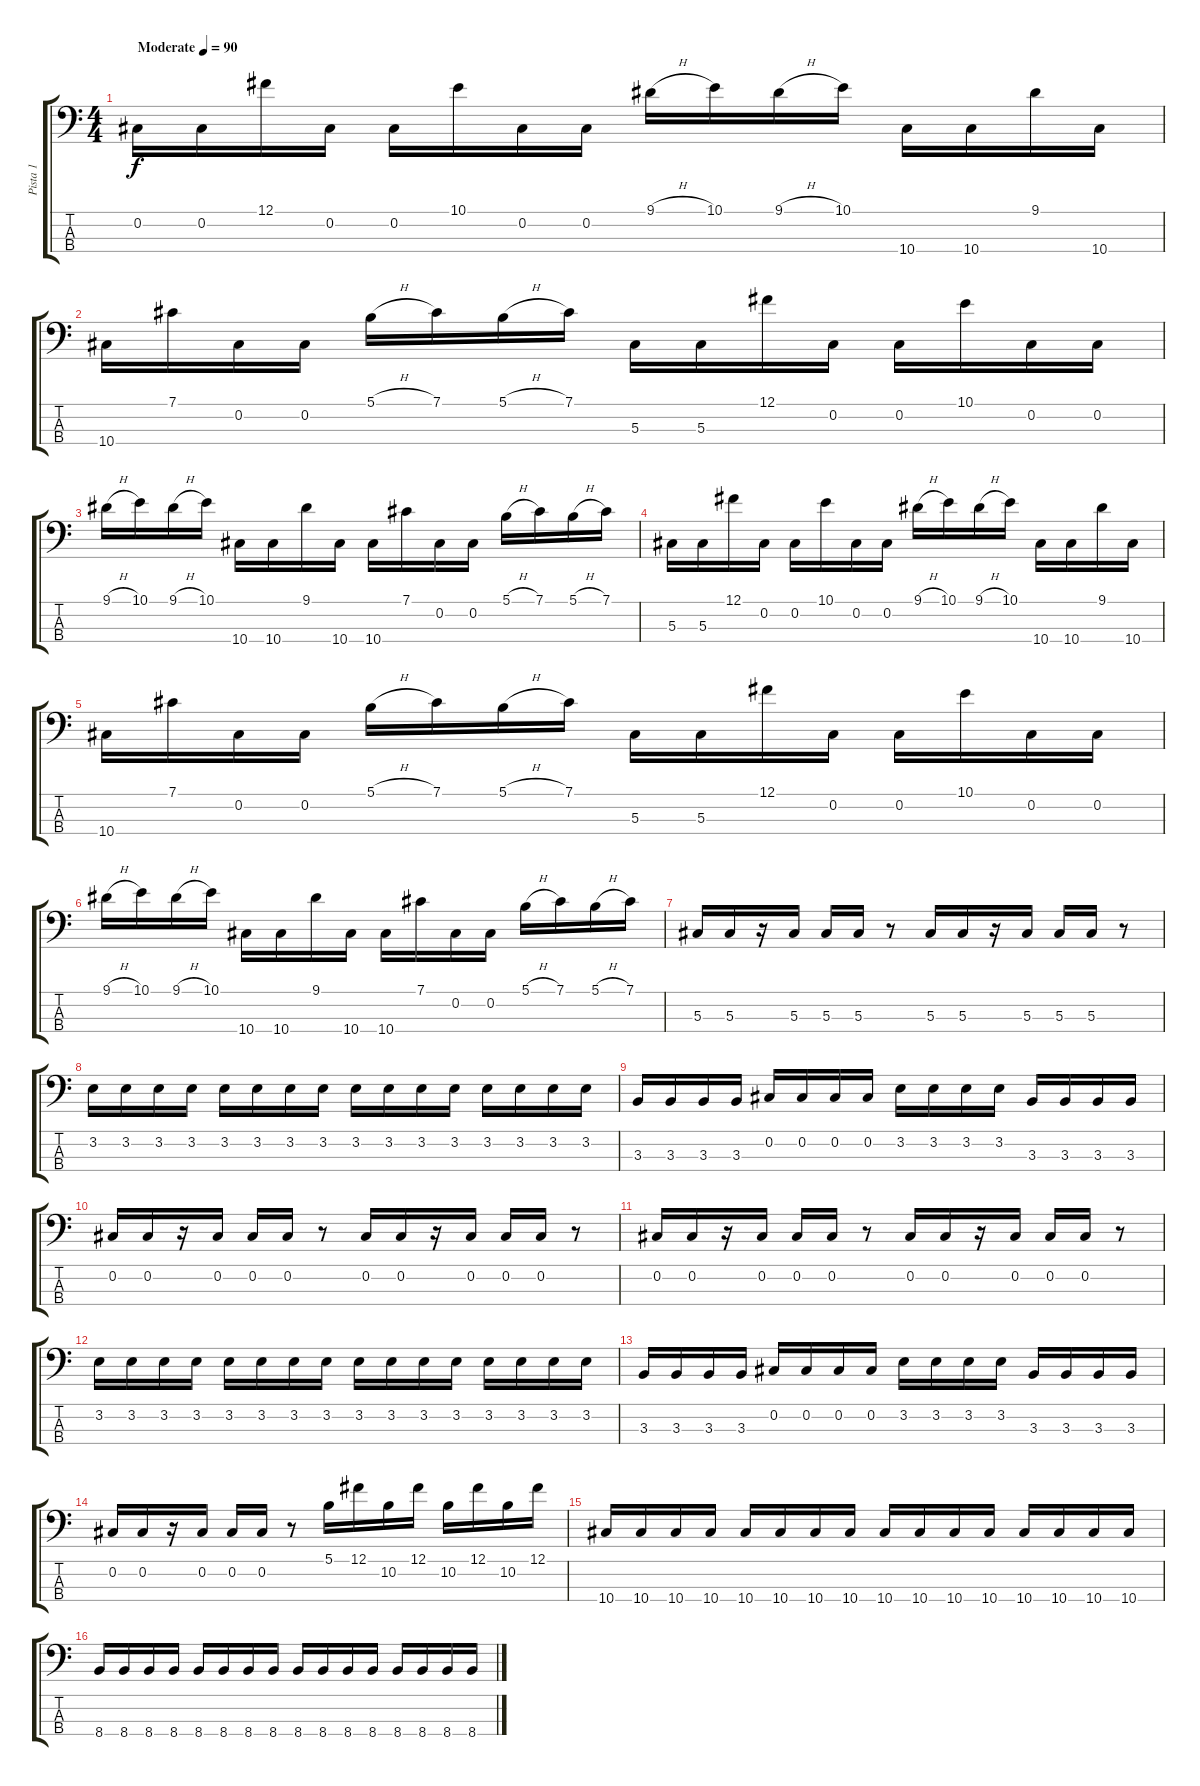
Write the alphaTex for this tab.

\track ("Pista 1" "Pista 1") {instrument electricbassfinger}
\staff {score tabs}
\tuning (Gb2 Db2 Ab1 Eb1) {hide}
\ts (4 4)
\tempo (90 "Moderate")
\clef f4
\ks c
0.2.16{dy f instrument electricbassfinger} 0.2.16 12.1.16 0.2.16 0.2.16 10.1.16 0.2.16 0.2.16 9.1{h}.16 10.1.16 9.1{h}.16 10.1.16 10.4.16 10.4.16 9.1.16 10.4.16 |
10.4.16 7.1.16 0.2.16 0.2.16 5.1{h}.16 7.1.16 5.1{h}.16 7.1.16 5.3.16 5.3.16 12.1.16 0.2.16 0.2.16 10.1.16 0.2.16 0.2.16 |
9.1{h}.16 10.1.16 9.1{h}.16 10.1.16 10.4.16 10.4.16 9.1.16 10.4.16 10.4.16 7.1.16 0.2.16 0.2.16 5.1{h}.16 7.1.16 5.1{h}.16 7.1.16 |
5.3.16 5.3.16 12.1.16 0.2.16 0.2.16 10.1.16 0.2.16 0.2.16 9.1{h}.16 10.1.16 9.1{h}.16 10.1.16 10.4.16 10.4.16 9.1.16 10.4.16 |
10.4.16 7.1.16 0.2.16 0.2.16 5.1{h}.16 7.1.16 5.1{h}.16 7.1.16 5.3.16 5.3.16 12.1.16 0.2.16 0.2.16 10.1.16 0.2.16 0.2.16 |
9.1{h}.16 10.1.16 9.1{h}.16 10.1.16 10.4.16 10.4.16 9.1.16 10.4.16 10.4.16 7.1.16 0.2.16 0.2.16 5.1{h}.16 7.1.16 5.1{h}.16 7.1.16 |
5.3.16 5.3.16 r.16 5.3.16 5.3.16 5.3.16 r.8 5.3.16 5.3.16 r.16 5.3.16 5.3.16 5.3.16 r.8 |
3.2.16 3.2.16 3.2.16 3.2.16 3.2.16 3.2.16 3.2.16 3.2.16 3.2.16 3.2.16 3.2.16 3.2.16 3.2.16 3.2.16 3.2.16 3.2.16 |
3.3.16 3.3.16 3.3.16 3.3.16 0.2.16 0.2.16 0.2.16 0.2.16 3.2.16 3.2.16 3.2.16 3.2.16 3.3.16 3.3.16 3.3.16 3.3.16 |
0.2.16 0.2.16 r.16 0.2.16 0.2.16 0.2.16 r.8 0.2.16 0.2.16 r.16 0.2.16 0.2.16 0.2.16 r.8 |
0.2.16 0.2.16 r.16 0.2.16 0.2.16 0.2.16 r.8 0.2.16 0.2.16 r.16 0.2.16 0.2.16 0.2.16 r.8 |
3.2.16 3.2.16 3.2.16 3.2.16 3.2.16 3.2.16 3.2.16 3.2.16 3.2.16 3.2.16 3.2.16 3.2.16 3.2.16 3.2.16 3.2.16 3.2.16 |
3.3.16 3.3.16 3.3.16 3.3.16 0.2.16 0.2.16 0.2.16 0.2.16 3.2.16 3.2.16 3.2.16 3.2.16 3.3.16 3.3.16 3.3.16 3.3.16 |
0.2.16 0.2.16 r.16 0.2.16 0.2.16 0.2.16 r.8 5.1.16 12.1.16 10.2.16 12.1.16 10.2.16 12.1.16 10.2.16 12.1.16 |
10.4.16 10.4.16 10.4.16 10.4.16 10.4.16 10.4.16 10.4.16 10.4.16 10.4.16 10.4.16 10.4.16 10.4.16 10.4.16 10.4.16 10.4.16 10.4.16 |
8.4.16 8.4.16 8.4.16 8.4.16 8.4.16 8.4.16 8.4.16 8.4.16 8.4.16 8.4.16 8.4.16 8.4.16 8.4.16 8.4.16 8.4.16 8.4.16
